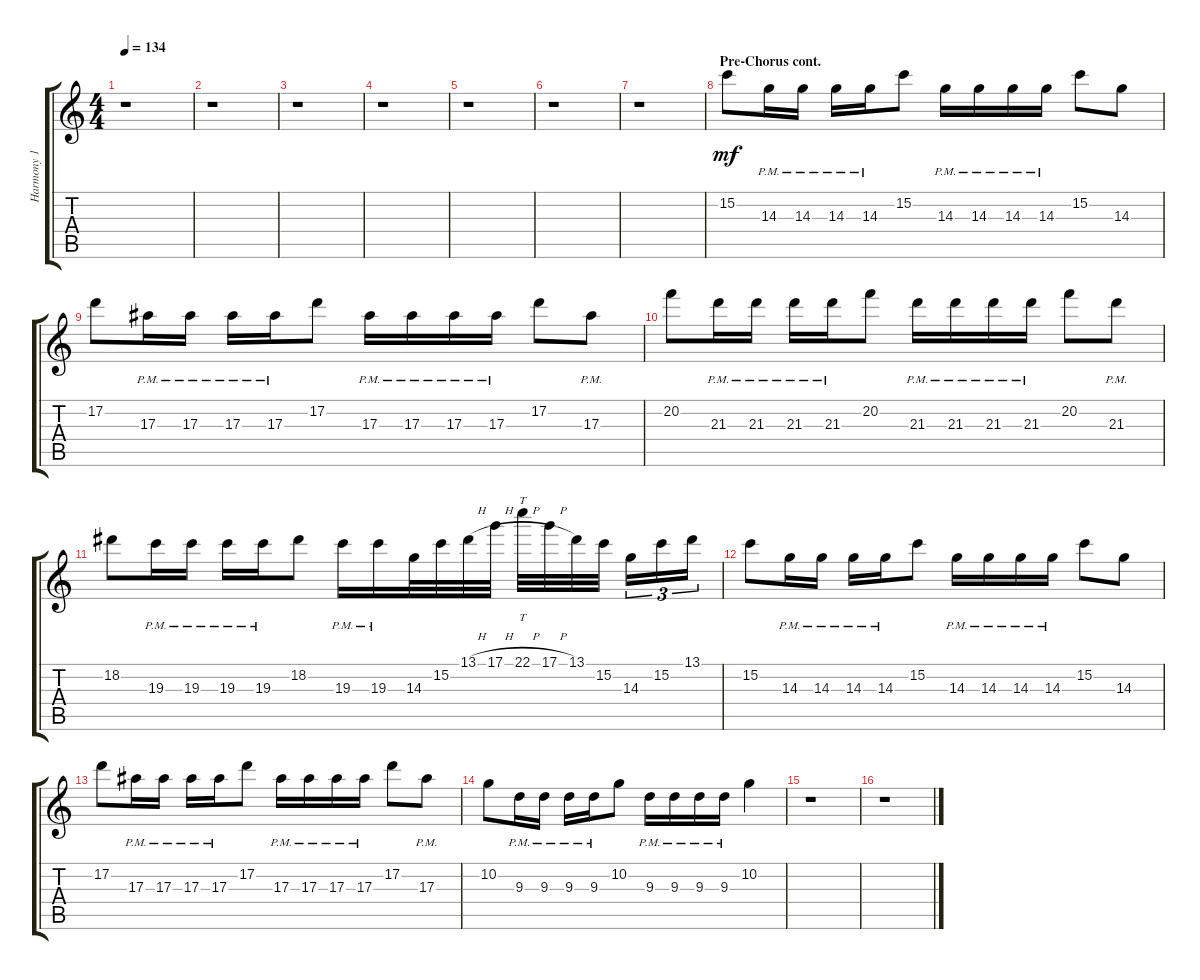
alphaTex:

\track ("Harmony 1" "Harmony 1") {instrument overdrivenguitar}
\staff {score tabs}
\tuning (D4 A3 F3 C3 G2 C2) {hide}
\ts (4 4)
\tempo 134
\clef g2
\ks aminor
r.1{dy mf} |
r.1 |
r.1 |
r.1 |
r.1 |
r.1 |
r.1 |
\section ("" "Pre-Chorus cont.")
15.2.8 14.3{pm}.16 14.3{pm}.16 14.3{pm}.16 14.3{pm}.16 15.2.8 14.3{pm}.16 14.3{pm}.16 14.3{pm}.16 14.3{pm}.16 15.2.8 14.3.8 |
17.2.8 17.3{pm}.16 17.3{pm}.16 17.3{pm}.16 17.3{pm}.16 17.2.8 17.3{pm}.16 17.3{pm}.16 17.3{pm}.16 17.3{pm}.16 17.2.8 17.3{pm}.8 |
20.2.8 21.3{pm}.16 21.3{pm}.16 21.3{pm}.16 21.3{pm}.16 20.2.8 21.3{pm}.16 21.3{pm}.16 21.3{pm}.16 21.3{pm}.16 20.2.8 21.3{pm}.8 |
18.2.8 19.3{pm}.16 19.3{pm}.16 19.3{pm}.16 19.3{pm}.16 18.2.8 19.3{pm}.16 19.3{pm}.16 14.3.32 15.2.32 13.1{h}.32 17.1{h}.32 22.1{h}.32{tt} 17.1{h}.32 13.1.32 15.2.32 14.3.16{tu (3 2)} 15.2.16{tu (3 2)} 13.1.16{tu (3 2)} |
15.2.8 14.3{pm}.16 14.3{pm}.16 14.3{pm}.16 14.3{pm}.16 15.2.8 14.3{pm}.16 14.3{pm}.16 14.3{pm}.16 14.3{pm}.16 15.2.8 14.3.8 |
17.2.8 17.3{pm}.16 17.3{pm}.16 17.3{pm}.16 17.3{pm}.16 17.2.8 17.3{pm}.16 17.3{pm}.16 17.3{pm}.16 17.3{pm}.16 17.2.8 17.3{pm}.8 |
10.2.8 9.3{pm}.16 9.3{pm}.16 9.3{pm}.16 9.3{pm}.16 10.2.8 9.3{pm}.16 9.3{pm}.16 9.3{pm}.16 9.3{pm}.16 10.2.4 |
r.1 |
r.1
